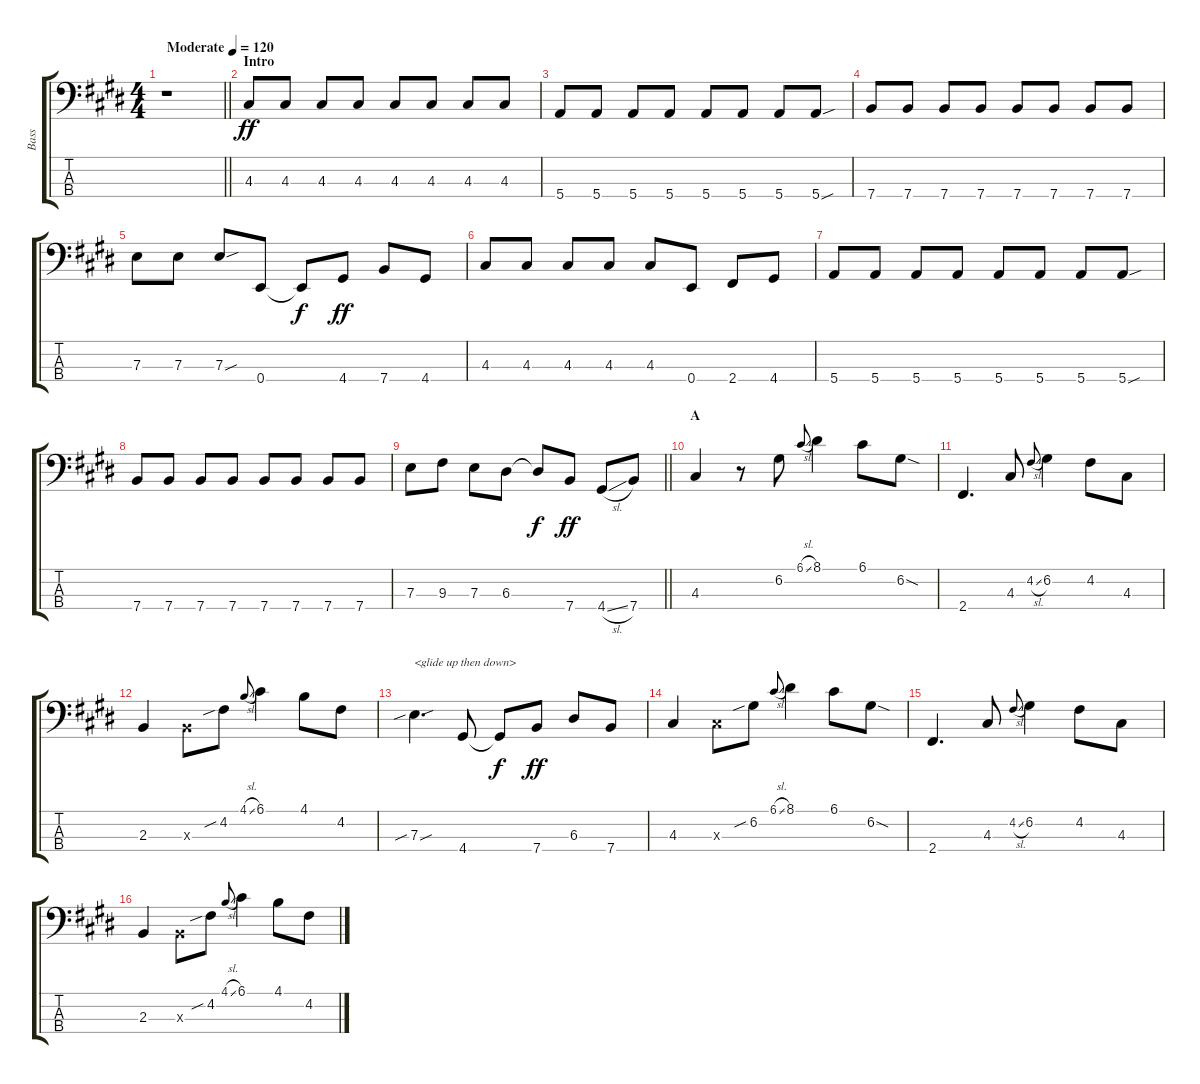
\track ("Bass" "Bass") {instrument electricbasspick}
\staff {score tabs}
\tuning (G2 D2 A1 E1) {hide}
\ts (4 4)
\tempo (120 "Moderate")
\clef f4
\barLineRight lightlight
\ks e
r.1{dy ff instrument electricbasspick} |
\section ("" "Intro")
4.3.8 4.3.8 4.3.8 4.3.8 4.3.8 4.3.8 4.3.8 4.3.8 |
5.4.8 5.4.8 5.4.8 5.4.8 5.4.8 5.4.8 5.4.8 5.4{sou}.8 |
7.4.8 7.4.8 7.4.8 7.4.8 7.4.8 7.4.8 7.4.8 7.4.8 |
7.3.8 7.3.8 7.3{sou}.8 0.4.8 0.4{t}.8{dy f} 4.4.8{dy ff} 7.4.8 4.4.8 |
4.3.8 4.3.8 4.3.8 4.3.8 4.3.8 0.4.8 2.4.8 4.4.8 |
5.4.8 5.4.8 5.4.8 5.4.8 5.4.8 5.4.8 5.4.8 5.4{sou}.8 |
7.4.8 7.4.8 7.4.8 7.4.8 7.4.8 7.4.8 7.4.8 7.4.8 |
\barLineRight lightlight
7.3.8 9.3.8 7.3.8 6.3.8 6.3{t}.8{dy f} 7.4.8{dy ff} 4.4{sl}.8 7.4.8 |
\section ("" "A")
4.3.4 r.8 6.2.8 6.1{sl}.8{gr onbeat} 8.1.4 6.1.8 6.2{sod}.8 |
2.4.4{d} 4.3.8 4.2{sl}.8{gr onbeat} 6.2.4 4.2.8 4.3.8 |
2.3.4 2.3{x}.8 4.2{sib}.8 4.1{sl}.8{gr onbeat} 6.1.4 4.1.8 4.2.8 |
7.3{sib sou}.4{d txt "<glide up then down>"} 4.4.8 4.4{t}.8{dy f} 7.4.8{dy ff} 6.3.8 7.4.8 |
4.3.4 4.3{x}.8 6.2{sib}.8 6.1{sl}.8{gr onbeat} 8.1.4 6.1.8 6.2{sod}.8 |
2.4.4{d} 4.3.8 4.2{sl}.8{gr onbeat} 6.2.4 4.2.8 4.3.8 |
2.3.4 2.3{x}.8 4.2{sib}.8 4.1{sl}.8{gr onbeat} 6.1.4 4.1.8 4.2.8
